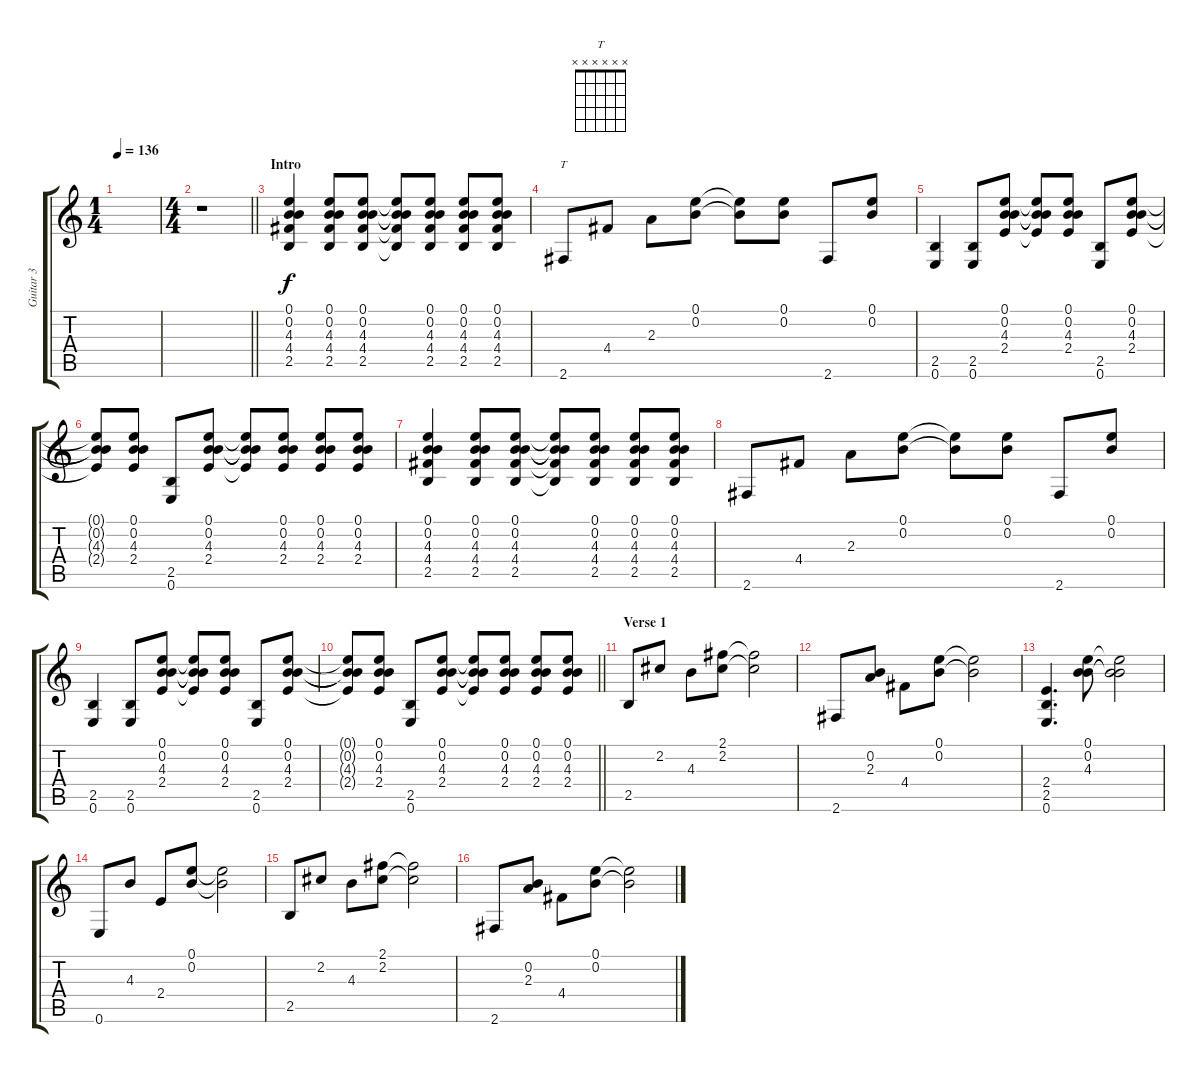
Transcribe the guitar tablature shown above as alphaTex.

\track ("Guitar 3" "Guitar 3") {instrument distortionguitar}
\staff {score tabs}
\tuning (E4 B3 G3 D3 A2 E2) {hide}
\chord ("T" x x x x x x)
\ts (1 4)
\tempo 136
\clef g2
\ks c
|
\ts (4 4)
\barLineRight lightlight
r.1 |
\section ("" "Intro")
(0.1 0.2 4.3 4.4 2.5).4 (0.1 0.2 4.3 4.4 2.5).8 (0.1 0.2 4.3 4.4 2.5).8 (0.1{t} 0.2{t} 4.3{t} 4.4{t} 2.5{t}).8 (0.1 0.2 4.3 4.4 2.5).8 (0.1 0.2 4.3 4.4 2.5).8 (0.1 0.2 4.3 4.4 2.5).8 |
2.6.8{ch "T"} 4.4.8 2.3.8 (0.1 0.2).8 (0.1{t} 0.2{t}).8 (0.1 0.2).8 2.6.8 (0.1 0.2).8 |
(2.5 0.6).4 (2.5 0.6).8 (0.1 0.2 4.3 2.4).8 (0.1{t} 0.2{t} 4.3{t} 2.4{t}).8 (0.1 0.2 4.3 2.4).8 (2.5 0.6).8 (0.1 0.2 4.3 2.4).8 |
(0.1{t} 0.2{t} 4.3{t} 2.4{t}).8 (0.1 0.2 4.3 2.4).8 (2.5 0.6).8 (0.1 0.2 4.3 2.4).8 (0.1{t} 0.2{t} 4.3{t} 2.4{t}).8 (0.1 0.2 4.3 2.4).8 (0.1 0.2 4.3 2.4).8 (0.1 0.2 4.3 2.4).8 |
(0.1 0.2 4.3 4.4 2.5).4 (0.1 0.2 4.3 4.4 2.5).8 (0.1 0.2 4.3 4.4 2.5).8 (0.1{t} 0.2{t} 4.3{t} 4.4{t} 2.5{t}).8 (0.1 0.2 4.3 4.4 2.5).8 (0.1 0.2 4.3 4.4 2.5).8 (0.1 0.2 4.3 4.4 2.5).8 |
2.6.8 4.4.8 2.3.8 (0.1 0.2).8 (0.1{t} 0.2{t}).8 (0.1 0.2).8 2.6.8 (0.1 0.2).8 |
(2.5 0.6).4 (2.5 0.6).8 (0.1 0.2 4.3 2.4).8 (0.1{t} 0.2{t} 4.3{t} 2.4{t}).8 (0.1 0.2 4.3 2.4).8 (2.5 0.6).8 (0.1 0.2 4.3 2.4).8 |
\barLineRight lightlight
(0.1{t} 0.2{t} 4.3{t} 2.4{t}).8 (0.1 0.2 4.3 2.4).8 (2.5 0.6).8 (0.1 0.2 4.3 2.4).8 (0.1{t} 0.2{t} 4.3{t} 2.4{t}).8 (0.1 0.2 4.3 2.4).8 (0.1 0.2 4.3 2.4).8 (0.1 0.2 4.3 2.4).8 |
\section ("" "Verse 1")
2.5.8 2.2.8 4.3.8 (2.1 2.2).8 (2.1{t} 2.2{t}).2 |
2.6.8 (0.2 2.3).8 4.4.8 (0.1 0.2).8 (0.1{t} 0.2{t}).2 |
(2.4 2.5 0.6).4{d} (0.1 0.2 4.3).8 (0.1{t} 0.2{t} 4.3{t}).2 |
0.6.8 4.3.8 2.4.8 (0.1 0.2).8 (0.1{t} 0.2{t}).2 |
2.5.8 2.2.8 4.3.8 (2.1 2.2).8 (2.1{t} 2.2{t}).2 |
2.6.8 (0.2 2.3).8 4.4.8 (0.1 0.2).8 (0.1{t} 0.2{t}).2
